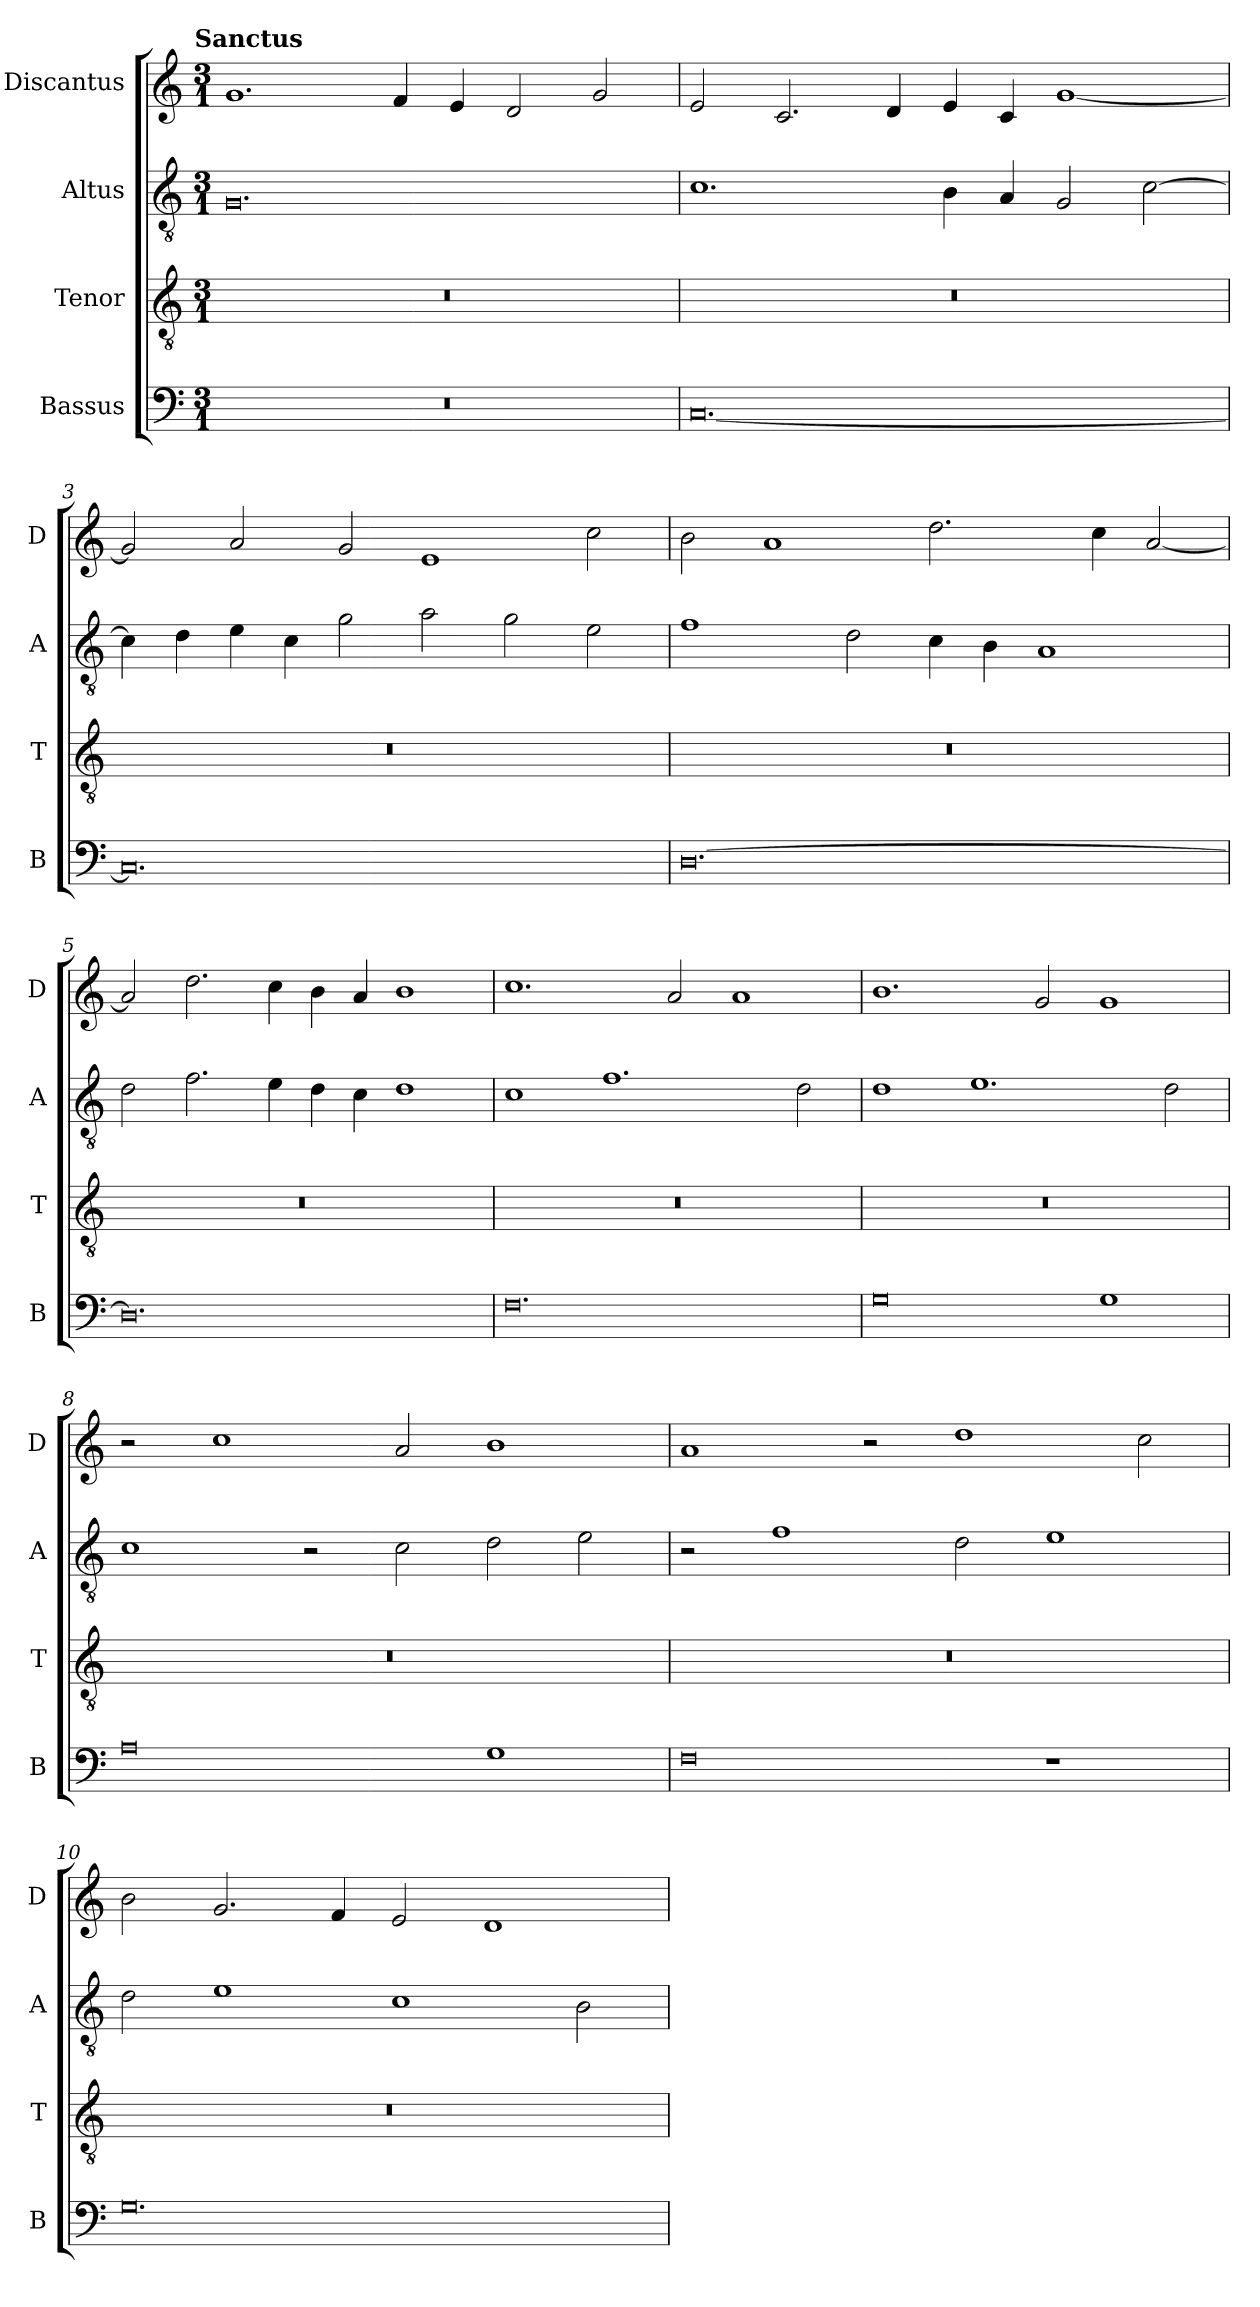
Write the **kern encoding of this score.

**kern	**kern	**kern	**kern
*part4	*part3	*part2	*part1
*staff4	*staff3	*staff2	*staff1
*I"Bassus	*I"Tenor	*I"Altus	*I"Discantus
*I'B	*I'T	*I'A	*I'D
*clefF4	*clefGv2	*clefGv2	*clefG2
*k[]	*k[]	*k[]	*k[]
!!LO:TX:omd:t=Sanctus
*M3/1	*M3/1	*M3/1	*M3/1
=1	=1	=1	=1
0.r	0.r	0.G	1.g
.	.	.	4f
.	.	.	4e
.	.	.	2d
.	.	.	2g
=2	=2	=2	=2
[0.C	0.r	1.c	2e
.	.	.	2.c
.	.	.	4d
.	.	4B	4e
.	.	4A	4c
.	.	2G	[1g
.	.	[2c	.
=3	=3	=3	=3
0.C]	0.r	4c]	2g]
.	.	4d	.
.	.	4e	2a
.	.	4c	.
.	.	2g	2g
.	.	2a	1e
.	.	2g	.
.	.	2e	2cc
=4	=4	=4	=4
[0.D	0.r	1f	2b
.	.	.	1a
.	.	2d	.
.	.	4c	2.dd
.	.	4B	.
.	.	1A	.
.	.	.	4cc
.	.	.	[2a
=5	=5	=5	=5
0.D]	0.r	2d	2a]
.	.	2.f	2.dd
.	.	4e	4cc
.	.	4d	4b
.	.	4c	4a
.	.	1d	1b
=6	=6	=6	=6
0.F	0.r	1c	1.cc
.	.	1.f	.
.	.	.	2a
.	.	.	1a
.	.	2d	.
=7	=7	=7	=7
0G	0.r	1d	1.b
.	.	1.e	.
.	.	.	2g
1G	.	.	1g
.	.	2d	.
=8	=8	=8	=8
0A	0.r	1c	2r
.	.	.	1cc
.	.	2r	.
.	.	2c	2a
1G	.	2d	1b
.	.	2e	.
=9	=9	=9	=9
0F	0.r	2r	1a
.	.	1f	.
.	.	.	2r
.	.	2d	1dd
1r	.	1e	.
.	.	.	2cc
=10	=10	=10	=10
0.G	0.r	2d	2b
.	.	1e	2.g
.	.	.	4f
.	.	1c	2e
.	.	.	1d
.	.	2B	.
=	=	=	=
*-	*-	*-	*-
